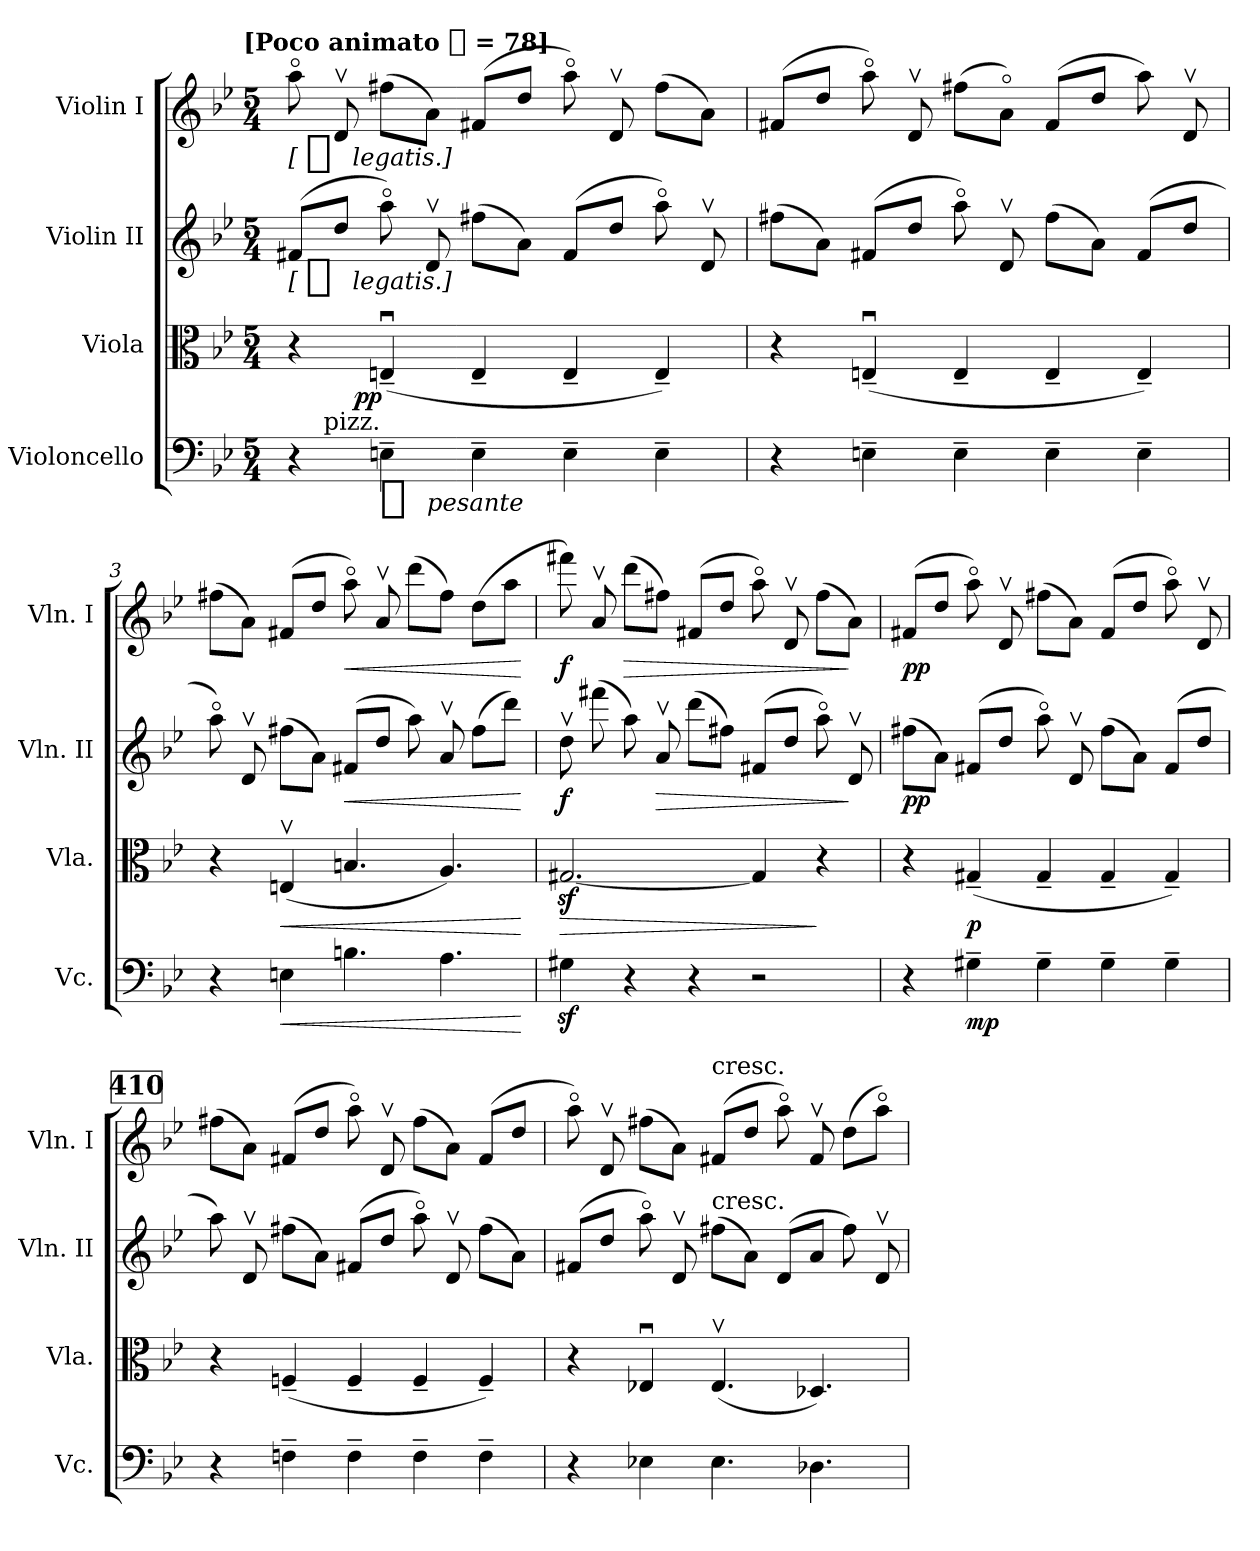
**kern	**dynam	**kern	**dynam	**kern	**dynam	**kern	**dynam
*part4	*part4	*part3	*part3	*part2	*part2	*part1	*part1
*staff4	*staff4	*staff3	*staff3	*staff2	*staff2	*staff1	*staff1
*I"Violoncello	*	*I"Viola	*	*I"Violin II	*	*I"Violin I	*
*I'Vc.	*	*I'Vla.	*	*I'Vln. II	*	*I'Vln. I	*
*clefF4	*	*clefC3	*	*clefG2	*	*clefG2	*
*k[b-e-]	*	*k[b-e-]	*	*k[b-e-]	*	*k[b-e-]	*
!!LO:TX:omd:t=[Poco animato [quarter] = 78]
*M5/4	*	*M5/4	*	*M5/4	*	*M5/4	*
*MM78	*	*MM78	*	*MM78	*	*MM78	*
=1	=1	=1	=1	=1	=1	=1	=1
!	!	!	!	!	!LO:DY:t=[ %s legatis.]	!	!LO:DY:t=[ %s legatis.]
4r	.	4r	.	(8f#XL	pp	8aaoi	pp
.	.	.	.	8ddJ	.	8dv	.
!LO:TX:a:rj:t=pizz.	!	!	!	!	!	!	!
!	!LO:DY:b:t=%s pesante	!	!LO:DY:rj	!	!	!	!
4En~	p	(4En~>u	pp	8aao)	.	(8ff#XL	.
.	.	.	.	8dv	.	8aJ)	.
4E~	.	4E~>	.	(8ff#XL	.	(8f#XL	.
.	.	.	.	8aJ)	.	8ddJ	.
4E~	.	4E~>	.	(8f#L	.	8aao)	.
.	.	.	.	8ddJ	.	8dv	.
4E~	.	4E~>)	.	8aao)	.	(8ff#L	.
.	.	.	.	8dv	.	8aJ)	.
=2	=2	=2	=2	=2	=2	=2	=2
4r	.	4r	.	(8ff#XL	.	(8f#XL	.
.	.	.	.	8aJ)	.	8ddJ	.
4En~	.	(4En~>u	.	(8f#XL	.	8aao)	.
.	.	.	.	8ddJ	.	8dv	.
4E~	.	4E~>	.	8aao)	.	(8ff#XL	.
.	.	.	.	8dv	.	8aoJ)	.
4E~	.	4E~>	.	(8ff#L	.	(8f#L	.
.	.	.	.	8aJ)	.	8ddJ	.
4E~	.	4E~>)	.	(8f#L	.	8aa)	.
.	.	.	.	8ddJ	.	8dv	.
=3	=3	=3	=3	=3	=3	=3	=3
4r	.	4r	.	8aao)	.	(8ff#XL	.
.	.	.	.	8dv	.	8aJ)	.
!	!LO:HP:b	!	!LO:HP:b	!	!	!	!
4En	<	(4Env	<	(8ff#XL	.	(8f#XL	.
.	.	.	.	8aJ)	.	8ddJ	.
!	!	!	!	!	!LO:HP:b	!	!LO:HP:b
4.Bn	.	4.Bn	.	(8f#XL	<	8aao)	<
.	.	.	.	8ddJ	.	8av	.
.	.	.	.	8aa)	.	(8dddL	.
4.A	.	4.A)	.	8av	.	8ff#J)	.
.	.	.	.	(8ff#L	.	(8ddL	.
.	.	.	.	8dddJ)	.	8aaJ	.
.	[	.	[	.	[	.	[
=4	=4	=4	=4	=4	=4	=4	=4
!	!	!	!LO:HP:b	!	!	!	!
4G#Xz	.	[2.G#Xz	>	8ddv	f	8fff#X)	f
.	.	.	.	(8fff#X	.	8av	.
!	!	!	!	!	!	!	!LO:HP:b
4r	.	.	.	8aa)	.	(8dddL	>
!	!	!	!	!	!LO:HP:b	!	!
.	.	.	.	8av	>	8ff#XJ)	.
4r	.	.	.	(8dddL	.	(8f#XL	.
.	.	.	.	8ff#XJ)	.	8ddJ	.
2r	.	4G#]	.	(8f#XL	.	8aao)	.
.	.	.	.	8ddJ	.	8dv	.
.	.	4r	]	8aao)	.	(8ff#L	.
.	.	.	.	8dv	]	8aJ)	]
=5	=5	=5	=5	=5	=5	=5	=5
4r	.	4r	.	(8ff#XL	pp	(8f#XL	pp
.	.	.	.	8aJ)	.	8ddJ	.
4G#X~	mp	(4G#X~>	p	(8f#XL	.	8aao)	.
.	.	.	.	8ddJ	.	8dv	.
4G#~	.	4G#~>	.	8aao)	.	(8ff#XL	.
.	.	.	.	8dv	.	8aJ)	.
4G#~	.	4G#~>	.	(8ff#L	.	(8f#L	.
.	.	.	.	8aJ)	.	8ddJ	.
4G#~	.	4G#~>)	.	(8f#L	.	8aao)	.
.	.	.	.	8ddJ	.	8dv	.
!!LO:REH:place=s1:t=410
=6	=6	=6	=6	=6	=6	=6	=6
4r	.	4r	.	8aa)	.	(8ff#XL	.
.	.	.	.	8dv	.	8aJ)	.
4Fn~	.	(4Fn~>	.	(8ff#XL	.	(8f#XL	.
.	.	.	.	8aJ)	.	8ddJ	.
4F~	.	4F~>	.	(8f#XL	.	8aao)	.
.	.	.	.	8ddJ	.	8dv	.
4F~	.	4F~>	.	8aao)	.	(8ff#L	.
.	.	.	.	8dv	.	8aJ)	.
4F~	.	4F~>)	.	(8ff#L	.	(8f#L	.
.	.	.	.	8aJ)	.	8ddJ	.
=7	=7	=7	=7	=7	=7	=7	=7
4r	.	4r	.	(8f#XL	.	8aao)	.
.	.	.	.	8ddJ	.	8dv	.
4E-X	.	4E-Xu	.	8aao)	.	(8ff#XL	.
.	.	.	.	8dv	.	8aJ)	.
!	!	!	!	!	!	!LO:TX:t=cresc.	!
!	!	!	!	!LO:TX:t=cresc.	!	!	!
4.E-	.	(4.E-v	.	(8ff#XL	.	(8f#XL	.
.	.	.	.	8aJ)	.	8ddJ	.
.	.	.	.	(8dL	.	8aao)	.
4.D-X	.	4.D-X)	.	8aJ	.	8f#v	.
.	.	.	.	8ff#)	.	(8ddL	.
.	.	.	.	8dv	.	8aaoJ)	.
=	=	=	=	=	=	=	=
*-	*-	*-	*-	*-	*-	*-	*-
